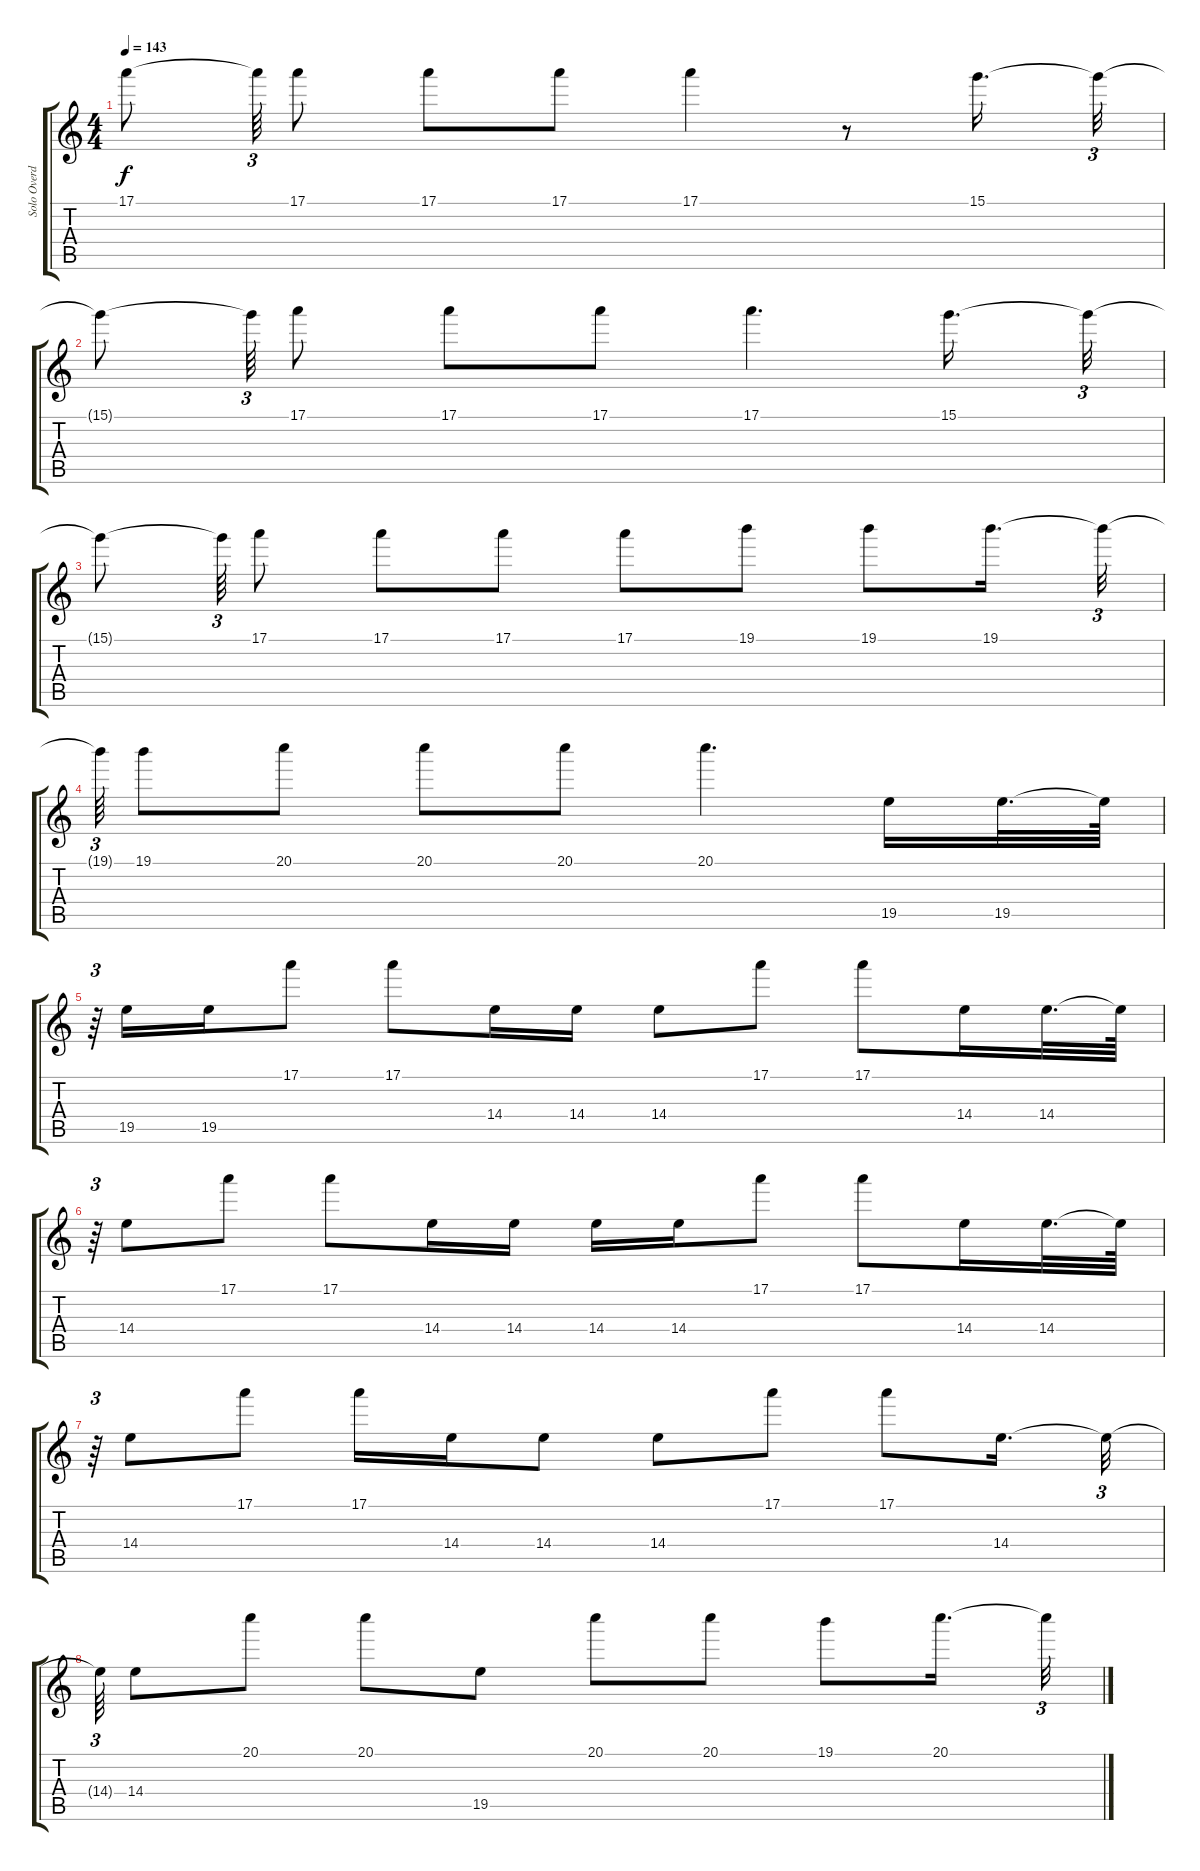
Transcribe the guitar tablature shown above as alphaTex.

\track ("Solo Overdrive" "Solo Overd") {instrument overdrivenguitar}
\staff {score tabs}
\tuning (E4 B3 G3 D3 A2 E2) {hide}
\ts (4 4)
\tempo 143
\clef g2
\ks c
17.1{t}.8{dy f} 17.1{t}.64{tu (3 2)} 17.1.8 17.1.8 17.1.8 17.1.4 r.8 15.1.16{d} 15.1{t}.32{tu (3 2)} |
15.1{t}.8 15.1{t}.64{tu (3 2)} 17.1.8 17.1.8 17.1.8 17.1.4{d} 15.1.16{d} 15.1{t}.32{tu (3 2)} |
15.1{t}.8 15.1{t}.64{tu (3 2)} 17.1.8 17.1.8 17.1.8 17.1.8 19.1.8 19.1.8 19.1.16{d} 19.1{t}.32{tu (3 2)} |
19.1{t}.64{tu (3 2)} 19.1.8 20.1.8 20.1.8 20.1.8 20.1.4{d} 19.5.16 19.5.32{d} 19.5{t}.64 |
r.64{tu (3 2)} 19.5.16 19.5.16 17.1.8 17.1.8 14.4.16 14.4.16 14.4.8 17.1.8 17.1.8 14.4.16 14.4.32{d} 14.4{t}.64 |
r.64{tu (3 2)} 14.4.8 17.1.8 17.1.8 14.4.16 14.4.16 14.4.16 14.4.16 17.1.8 17.1.8 14.4.16 14.4.32{d} 14.4{t}.64 |
r.64{tu (3 2)} 14.4.8 17.1.8 17.1.16 14.4.16 14.4.8 14.4.8 17.1.8 17.1.8 14.4.16{d} 14.4{t}.32{tu (3 2)} |
14.4{t}.64{tu (3 2)} 14.4.8 20.1.8 20.1.8 19.5.8 20.1.8 20.1.8 19.1.8 20.1.16{d} 20.1{t}.32{tu (3 2)}
